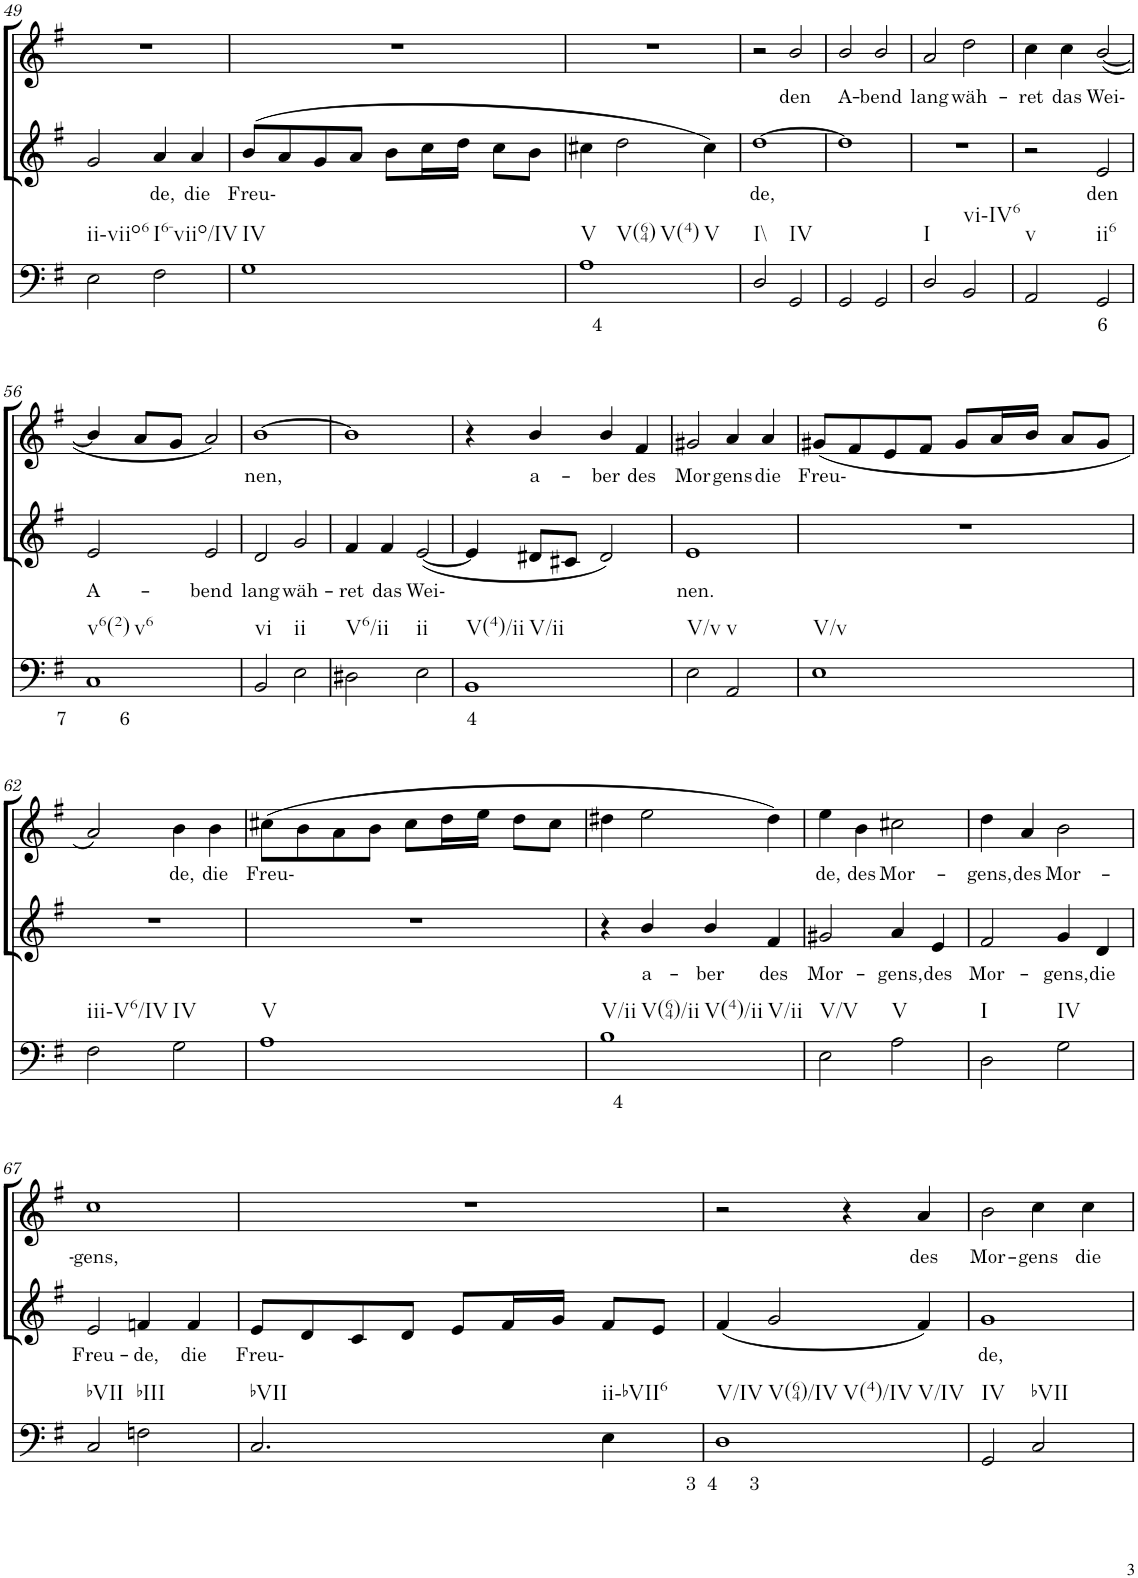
**kern	**text	**kern	**text	**kern	**text
*part3	*part3	*part2	*part2	*part1	*part1
*staff3	*staff3	*staff2	*staff2	*staff1	*staff1
*I"Continuo	*	*I"Soprano II	*	*I"Soprano I	*
!!LO:PB:g=z
*clefF4	*	*clefG2	*	*clefG2	*
*k[f#]	*	*k[f#]	*	*k[f#]	*
*M4/4	*	*M4/4	*	*M4/4	*
=49	=49	=49	=49	=49	=49
!LO:TX:b:t=ii-viio6	!	!	!	!	!
2E\	.	2g/	.	1r	.
!LO:TX:b:t=I6-viio/IV	!	!	!	!	!
!	!	!	!LO:LY:b	!	!
2F#\	.	4a/	de,	.	.
!	!	!	!LO:LY:b	!	!
.	.	4a/	die	.	.
=50	=50	=50	=50	=50	=50
!LO:TX:b:t=IV	!	!	!	!	!
!	!	!	!LO:LY:b	!	!
1G	.	(8b/L	Freu-	1r	.
.	.	8a/	.	.	.
.	.	8g/	.	.	.
.	.	8a/J	.	.	.
.	.	8b\L	.	.	.
.	.	16cc\L	.	.	.
.	.	16dd\JJ	.	.	.
.	.	8cc\L	.	.	.
.	.	8b\J	.	.	.
=51	=51	=51	=51	=51	=51
!LO:TX:b:t=V	!	!	!	!	!
!LO:TX:b:t=V(64)	!	!	!	!	!
!LO:TX:b:t=V(4)	!	!	!	!	!
!LO:TX:b:t=V	!	!	!	!	!
!	!LO:LY:b	!	!	!	!
1A	4	4cc#X\	.	1r	.
.	.	2dd\	.	.	.
.	.	4cc#\)	.	.	.
=52	=52	=52	=52	=52	=52
!LO:TX:b:t=I\\	!	!	!	!	!
!	!	!	!LO:LY:b	!	!
2D/	.	[1dd	de,	2r	.
!LO:TX:b:t=IV	!	!	!	!	!
!	!	!	!	!	!LO:LY:b
2GG/	.	.	.	2b/	den
=53	=53	=53	=53	=53	=53
!	!	!	!	!	!LO:LY:b
2GG/	.	1dd]	.	2b/	A-
!	!	!	!	!	!LO:LY:b
2GG/	.	.	.	2b/	bend
=54	=54	=54	=54	=54	=54
!LO:TX:b:t=I	!	!	!	!	!
!	!	!	!	!	!LO:LY:b
2D/	.	1r	.	2a/	lang
!LO:TX:b:t=vi-IV6	!	!	!	!	!
!	!	!	!	!	!LO:LY:b
2BB/	.	.	.	2dd\	wäh-
=55	=55	=55	=55	=55	=55
!LO:TX:b:t=v	!	!	!	!	!
!	!	!	!	!	!LO:LY:b
2AA/	.	2r	.	4cc\	ret
!	!	!	!	!	!LO:LY:b
.	.	.	.	4cc\	das
!LO:TX:b:t=ii6	!	!	!	!	!
!	!LO:LY:b	!	!LO:LY:b	!	!LO:LY:b
2GG/	6	2e/	den	([2b/	Wei-
!!LO:LB:g=z
=56	=56	=56	=56	=56	=56
!LO:TX:b:t=v6(2)	!	!	!	!	!
!LO:TX:b:t=v6	!	!	!	!	!
!	!LO:LY:b	!	!LO:LY:b	!	!
1C	7 6	2e/	A-	4b/]	.
.	.	.	.	8a/L	.
.	.	.	.	8g/J	.
!	!	!	!LO:LY:b	!	!
.	.	2e/	bend	2a/)	.
=57	=57	=57	=57	=57	=57
!LO:TX:b:t=vi	!	!	!	!	!
!	!	!	!LO:LY:b	!	!LO:LY:b
2BB/	.	2d/	lang	[1b	nen,
!LO:TX:b:t=ii	!	!	!	!	!
!	!	!	!LO:LY:b	!	!
2E\	.	2g/	wäh-	.	.
=58	=58	=58	=58	=58	=58
!LO:TX:b:t=V6/ii	!	!	!	!	!
!	!	!	!LO:LY:b	!	!
2D#X\	.	4f#/	ret	1b]	.
!	!	!	!LO:LY:b	!	!
.	.	4f#/	das	.	.
!LO:TX:b:t=ii	!	!	!	!	!
!	!	!	!LO:LY:b	!	!
2E\	.	([2e/	Wei-	.	.
=59	=59	=59	=59	=59	=59
!LO:TX:b:t=V(4)/ii	!	!	!	!	!
!LO:TX:b:t=V/ii	!	!	!	!	!
!	!LO:LY:b	!	!	!	!
1BB	4	4e/]	.	4r	.
!	!	!	!	!	!LO:LY:b
.	.	8d#X/L	.	4b/	a-
.	.	8c#X/J	.	.	.
!	!	!	!	!	!LO:LY:b
.	.	2d#/)	.	4b/	ber
!	!	!	!	!	!LO:LY:b
.	.	.	.	4f#/	des
=60	=60	=60	=60	=60	=60
!LO:TX:b:t=V/v	!	!	!	!	!
!	!	!	!LO:LY:b	!	!LO:LY:b
2E\	.	1e	nen.	2g#X/	Mor-
!LO:TX:b:t=v	!	!	!	!	!
!	!	!	!	!	!LO:LY:b
2AA/	.	.	.	4a/	gens
!	!	!	!	!	!LO:LY:b
.	.	.	.	4a/	die
=61	=61	=61	=61	=61	=61
!LO:TX:b:t=V/v	!	!	!	!	!
!	!	!	!	!	!LO:LY:b
1E	.	1r	.	(8g#X/L	Freu-
.	.	.	.	8f#/	.
.	.	.	.	8e/	.
.	.	.	.	8f#/J	.
.	.	.	.	8g#/L	.
.	.	.	.	16a/L	.
.	.	.	.	16b/JJ	.
.	.	.	.	8a/L	.
.	.	.	.	8g#/J	.
!!LO:LB:g=z
=62	=62	=62	=62	=62	=62
!LO:TX:b:t=iii-V6/IV	!	!	!	!	!
2F#\	.	1r	.	2a/)	.
!LO:TX:b:t=IV	!	!	!	!	!
!	!	!	!	!	!LO:LY:b
2G\	.	.	.	4b\	de,
!	!	!	!	!	!LO:LY:b
.	.	.	.	4b\	die
=63	=63	=63	=63	=63	=63
!LO:TX:b:t=V	!	!	!	!	!
!	!	!	!	!	!LO:LY:b
1A	.	1r	.	(8cc#X\L	Freu-
.	.	.	.	8b\	.
.	.	.	.	8a\	.
.	.	.	.	8b\J	.
.	.	.	.	8cc#\L	.
.	.	.	.	16dd\L	.
.	.	.	.	16ee\JJ	.
.	.	.	.	8dd\L	.
.	.	.	.	8cc#\J	.
=64	=64	=64	=64	=64	=64
!LO:TX:b:t=V/ii	!	!	!	!	!
!LO:TX:b:t=V(64)/ii	!	!	!	!	!
!LO:TX:b:t=V(4)/ii	!	!	!	!	!
!LO:TX:b:t=V/ii	!	!	!	!	!
!	!LO:LY:b	!	!	!	!
1B	4	4r	.	4dd#X\	.
!	!	!	!LO:LY:b	!	!
.	.	4b/	a-	2ee\	.
!	!	!	!LO:LY:b	!	!
.	.	4b/	ber	.	.
!	!	!	!LO:LY:b	!	!
.	.	4f#/	des	4dd#\)	.
=65	=65	=65	=65	=65	=65
!LO:TX:b:t=V/V	!	!	!	!	!
!	!	!	!LO:LY:b	!	!LO:LY:b
2E\	.	2g#X/	Mor-	4ee\	de,
!	!	!	!	!	!LO:LY:b
.	.	.	.	4b\	des
!LO:TX:b:t=V	!	!	!	!	!
!	!	!	!LO:LY:b	!	!LO:LY:b
2A\	.	4a/	gens,	2cc#X\	Mor-
!	!	!	!LO:LY:b	!	!
.	.	4e/	des	.	.
=66	=66	=66	=66	=66	=66
!LO:TX:b:t=I	!	!	!	!	!
!	!	!	!LO:LY:b	!	!LO:LY:b
2D\	.	2f#/	Mor-	4dd\	gens,
!	!	!	!	!	!LO:LY:b
.	.	.	.	4a/	des
!LO:TX:b:t=IV	!	!	!	!	!
!	!	!	!LO:LY:b	!	!LO:LY:b
2G\	.	4g/	gens,	2b\	Mor-
!	!	!	!LO:LY:b	!	!
.	.	4d/	die	.	.
!!LO:LB:g=z
=67	=67	=67	=67	=67	=67
!LO:TX:b:t=bVII	!	!	!	!	!
!	!	!	!LO:LY:b	!	!LO:LY:b
2C/	.	2e/	Freu-	1cc	gens,
!LO:TX:b:t=bIII	!	!	!	!	!
!	!	!	!LO:LY:b	!	!
2Fn\	.	4fn/	de,	.	.
!	!	!	!LO:LY:b	!	!
.	.	4f/	die	.	.
=68	=68	=68	=68	=68	=68
!LO:TX:b:t=bVII	!	!	!	!	!
!	!	!	!LO:LY:b	!	!
2.C/	.	8e/L	Freu-	1r	.
.	.	8d/	.	.	.
.	.	8c/	.	.	.
.	.	8d/J	.	.	.
.	.	8e/L	.	.	.
.	.	16f#/L	.	.	.
.	.	16g/JJ	.	.	.
!LO:TX:b:t=ii-bVII6	!	!	!	!	!
4E\	.	8f#/L	.	.	.
.	.	8e/J	.	.	.
=69	=69	=69	=69	=69	=69
!LO:TX:b:t=V/IV	!	!	!	!	!
!LO:TX:b:t=V(64)/IV	!	!	!	!	!
!LO:TX:b:t=V(4)/IV	!	!	!	!	!
!LO:TX:b:t=V/IV	!	!	!	!	!
!	!LO:LY:b	!	!	!	!
1D	3 4 3	(4f#/	.	2r	.
.	.	2g/	.	.	.
.	.	.	.	4r	.
!	!	!	!	!	!LO:LY:b
.	.	4f#/)	.	4a/	des
=70	=70	=70	=70	=70	=70
!LO:TX:b:t=IV	!	!	!	!	!
!	!	!	!LO:LY:b	!	!LO:LY:b
2GG/	.	1g	de,	2b\	Mor-
!LO:TX:b:t=bVII	!	!	!	!	!
!	!	!	!	!	!LO:LY:b
2C/	.	.	.	4cc\	gens
!	!	!	!	!	!LO:LY:b
.	.	.	.	4cc\	die
=	=	=	=	=	=
*-	*-	*-	*-	*-	*-
